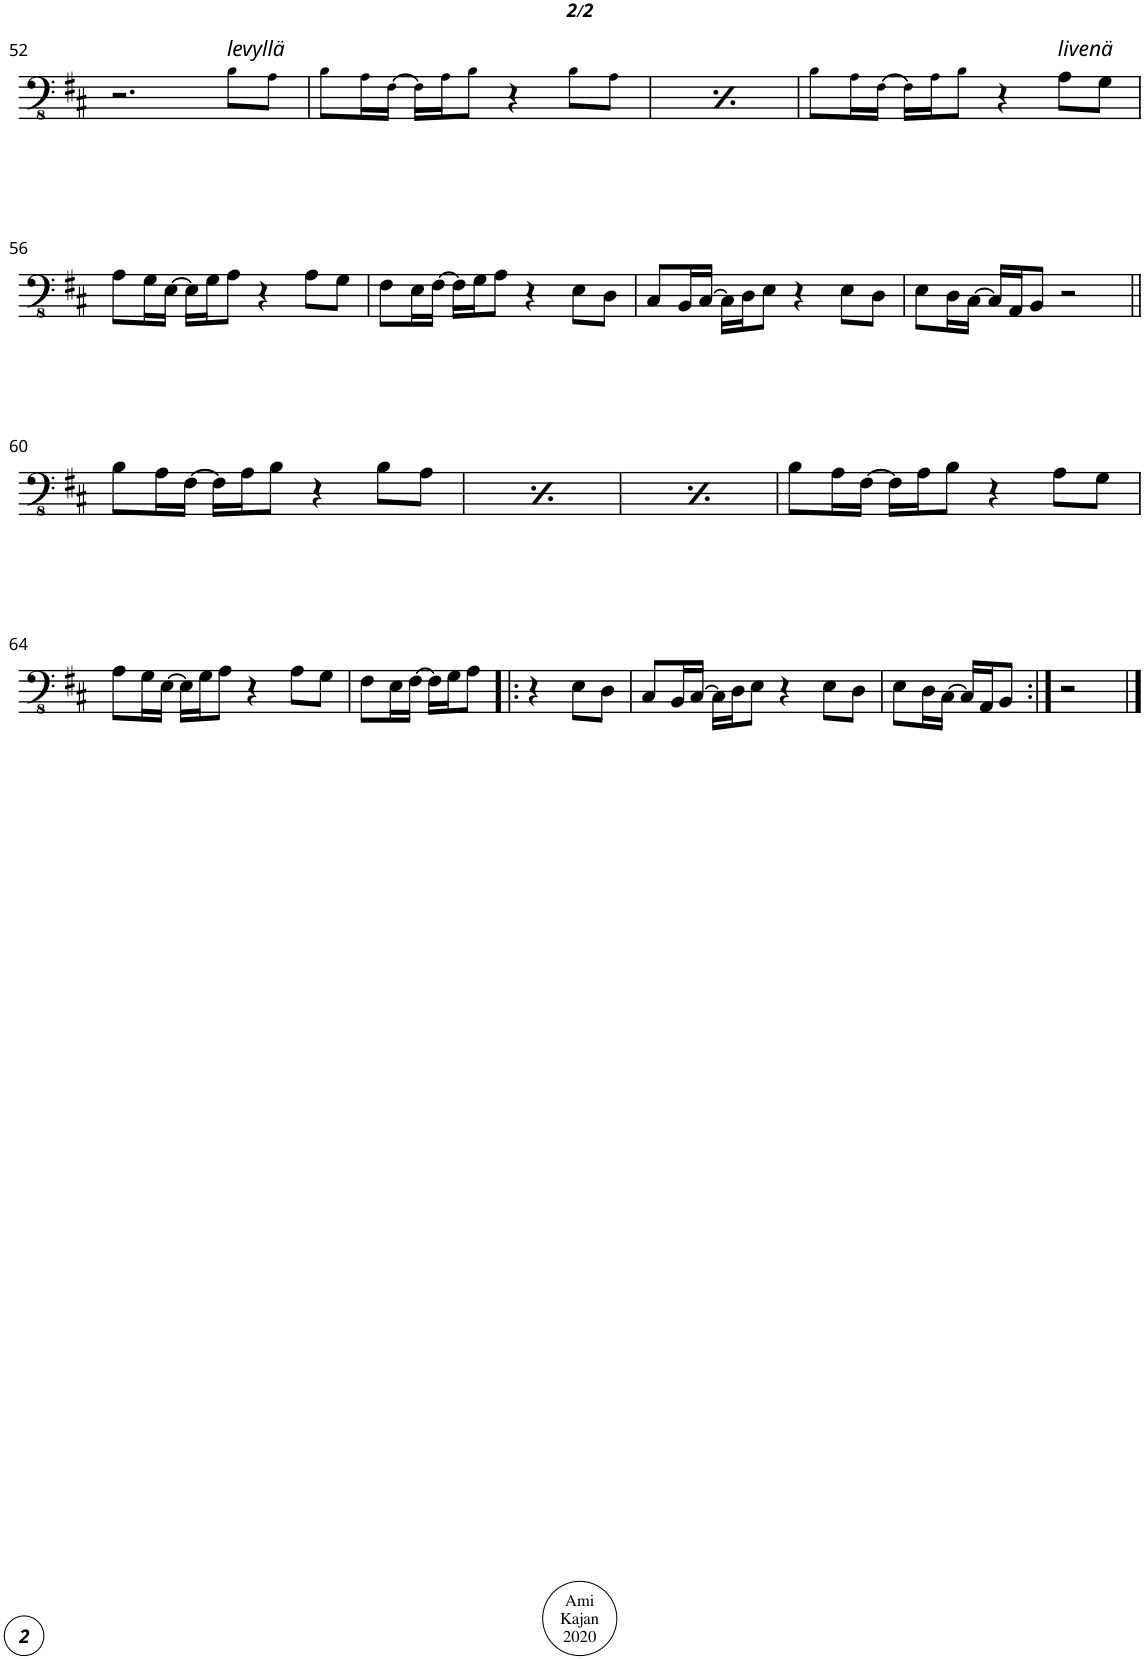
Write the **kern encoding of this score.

**kern
*part1
*staff1
*I"Acoustic Bass
*I'Bass
!!LO:PB:g=z
*clefFv4
*k[f#c#]
*M4/4
*met(c)
=52
2.r
!LO:TX:a:i:t=levyllä
8BB!\L
8AA!\J
=53
8BB!\L
16AA!\L
[16FF#!\JJ
16FF#!\LL]
16AA!\J
8BB!\J
4r
8BB!\L
8AA!\J
=54
8BB!\L
16AA!\L
[16FF#!\JJ
16FF#!\LL]
16AA!\J
8BB!\J
4r
8BB!\L
8AA!\J
=55
8BB!\L
16AA!\L
[16FF#!\JJ
16FF#!\LL]
16AA!\J
8BB!\J
4r
!LO:TX:a:i:t=livenä
8AA\L
8GG\J
!!LO:LB:g=z
=56
8AA\L
16GG\L
[16EE\JJ
16EE\LL]
16GG\J
8AA\J
4r
8AA\L
8GG\J
=57
8FF#\L
16EE\L
[16FF#\JJ
16FF#\LL]
16GG\J
8AA\J
4r
8EE\L
8DD\J
=58
8CC#/L
16BBB/L
[16CC#/JJ
16CC#\LL]
16DD\J
8EE\J
4r
8EE\L
8DD\J
=59
8EE\L
16DD\L
[16CC#\JJ
16CC#/LL]
16AAA/J
8BBB/J
2r
!!LO:LB:g=z
=60||
8BB\L
16AA\L
[16FF#\JJ
16FF#\LL]
16AA\J
8BB\J
4r
8BB\L
8AA\J
=61
8BB\L
16AA\L
[16FF#\JJ
16FF#\LL]
16AA\J
8BB\J
4r
8BB\L
8AA\J
=62
8BB\L
16AA\L
[16FF#\JJ
16FF#\LL]
16AA\J
8BB\J
4r
8BB\L
8AA\J
=63
8BB\L
16AA\L
[16FF#\JJ
16FF#\LL]
16AA\J
8BB\J
4r
8AA\L
8GG\J
!!LO:LB:g=z
=64
8AA\L
16GG\L
[16EE\JJ
16EE\LL]
16GG\J
8AA\J
4r
8AA\L
8GG\J
=65
8FF#\L
16EE\L
[16FF#\JJ
16FF#\LL]
16GG\J
8AA\J
4r
8EE\L
8DD\J
=66
8CC#/L
16BBB/L
[16CC#/JJ
16CC#\LL]
16DD\J
8EE\J
4r
8EE\L
8DD\J
=67
8EE\L
16DD\L
[16CC#\JJ
16CC#/LL]
16AAA/J
8BBB/J
2r
==
*-
